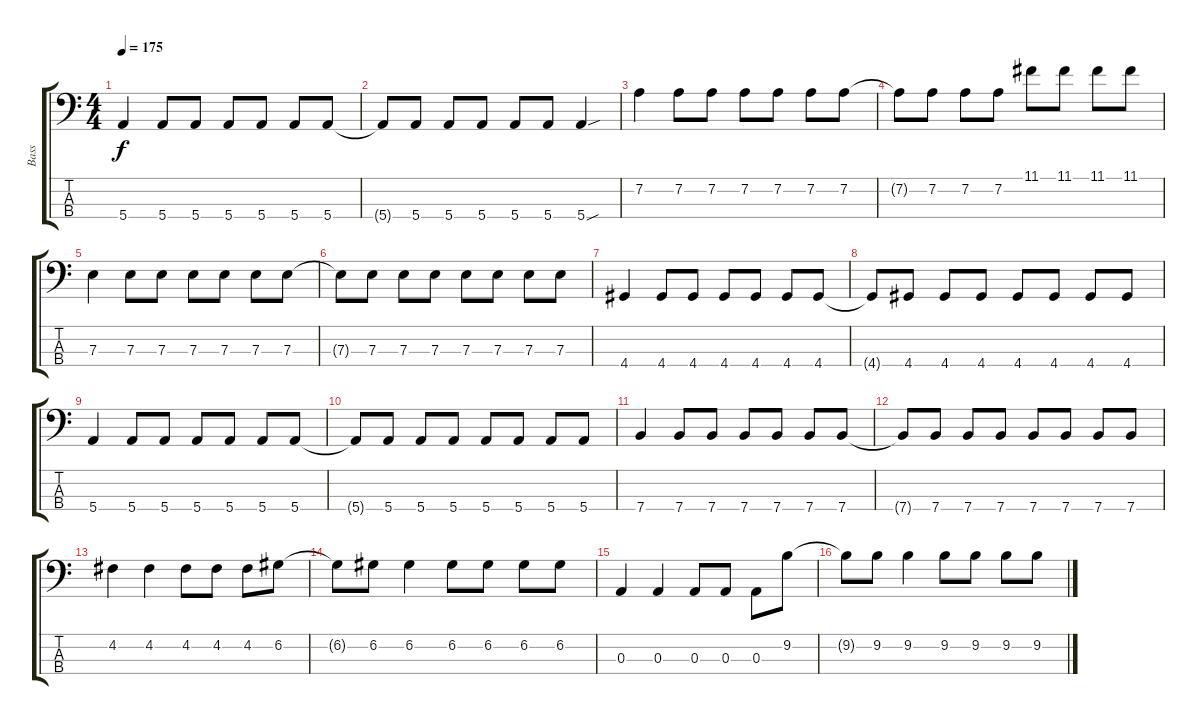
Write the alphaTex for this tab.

\track ("Bass" "Bass") {instrument electricbasspick}
\staff {score tabs}
\tuning (G2 D2 A1 E1) {hide}
\ts (4 4)
\tempo 175
\clef f4
\ks c
5.4.4{dy f} 5.4.8 5.4.8 5.4.8 5.4.8 5.4.8 5.4.8 |
5.4{t}.8 5.4.8 5.4.8 5.4.8 5.4.8 5.4.8 5.4{sou}.4 |
7.2.4 7.2.8 7.2.8 7.2.8 7.2.8 7.2.8 7.2.8 |
7.2{t}.8 7.2.8 7.2.8 7.2.8 11.1.8 11.1.8 11.1.8 11.1.8 |
7.3.4 7.3.8 7.3.8 7.3.8 7.3.8 7.3.8 7.3.8 |
7.3{t}.8 7.3.8 7.3.8 7.3.8 7.3.8 7.3.8 7.3.8 7.3.8 |
4.4.4 4.4.8 4.4.8 4.4.8 4.4.8 4.4.8 4.4.8 |
4.4{t}.8 4.4.8 4.4.8 4.4.8 4.4.8 4.4.8 4.4.8 4.4.8 |
5.4.4 5.4.8 5.4.8 5.4.8 5.4.8 5.4.8 5.4.8 |
5.4{t}.8 5.4.8 5.4.8 5.4.8 5.4.8 5.4.8 5.4.8 5.4.8 |
7.4.4 7.4.8 7.4.8 7.4.8 7.4.8 7.4.8 7.4.8 |
7.4{t}.8 7.4.8 7.4.8 7.4.8 7.4.8 7.4.8 7.4.8 7.4.8 |
4.2.4 4.2.4 4.2.8 4.2.8 4.2.8 6.2.8 |
6.2{t}.8 6.2.8 6.2.4 6.2.8 6.2.8 6.2.8 6.2.8 |
0.3.4 0.3.4 0.3.8 0.3.8 0.3.8 9.2.8 |
9.2{t}.8 9.2.8 9.2.4 9.2.8 9.2.8 9.2.8 9.2.8
